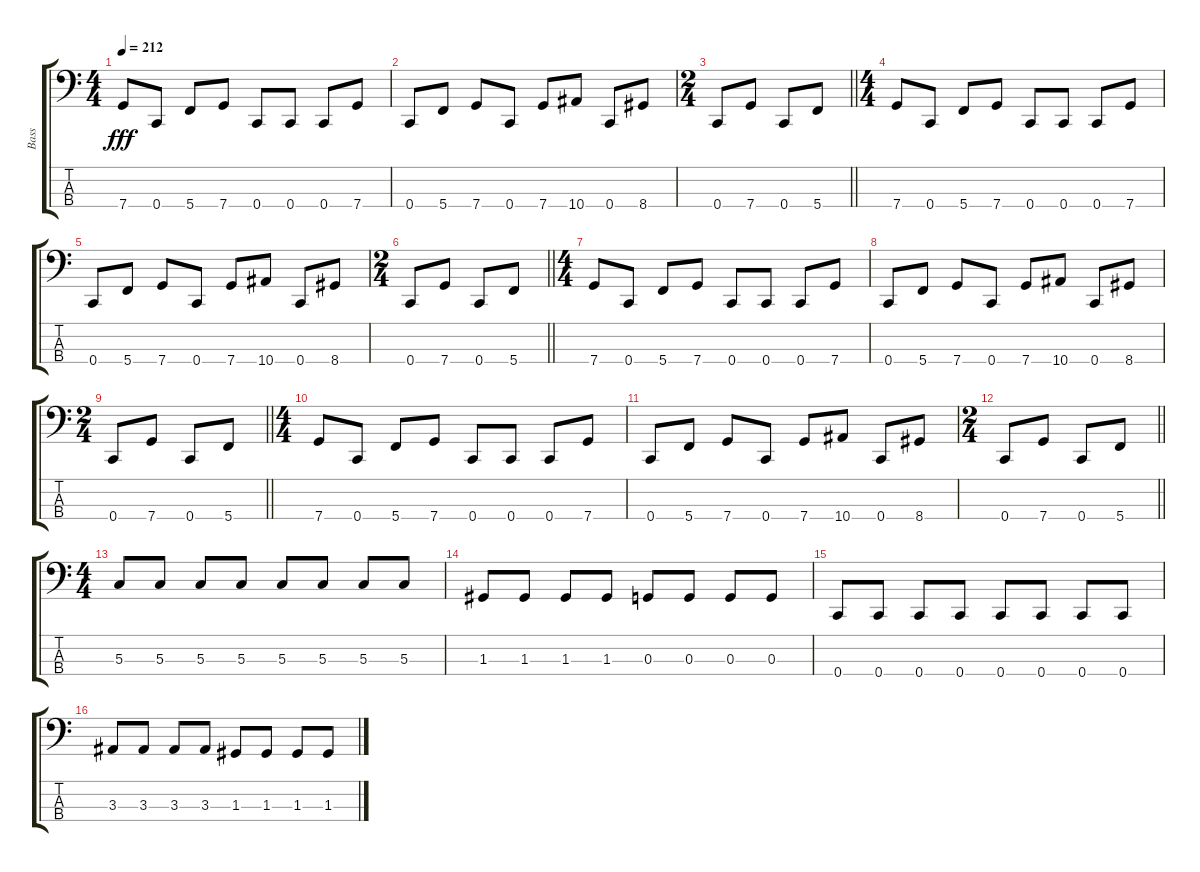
\track ("Bass" "Bass") {instrument electricbassfinger}
\staff {score tabs}
\tuning (F2 C2 G1 C1) {hide}
\ts (4 4)
\tempo 212
\clef f4
\ks c
7.4.8{dy fff} 0.4.8 5.4.8 7.4.8 0.4.8 0.4.8 0.4.8 7.4.8 |
0.4.8 5.4.8 7.4.8 0.4.8 7.4.8 10.4.8 0.4.8 8.4.8 |
\ts (2 4)
\barLineRight lightlight
0.4.8 7.4.8 0.4.8 5.4.8 |
\ts (4 4)
7.4.8 0.4.8 5.4.8 7.4.8 0.4.8 0.4.8 0.4.8 7.4.8 |
0.4.8 5.4.8 7.4.8 0.4.8 7.4.8 10.4.8 0.4.8 8.4.8 |
\ts (2 4)
\barLineRight lightlight
0.4.8 7.4.8 0.4.8 5.4.8 |
\ts (4 4)
7.4.8 0.4.8 5.4.8 7.4.8 0.4.8 0.4.8 0.4.8 7.4.8 |
0.4.8 5.4.8 7.4.8 0.4.8 7.4.8 10.4.8 0.4.8 8.4.8 |
\ts (2 4)
\barLineRight lightlight
0.4.8 7.4.8 0.4.8 5.4.8 |
\ts (4 4)
7.4.8 0.4.8 5.4.8 7.4.8 0.4.8 0.4.8 0.4.8 7.4.8 |
0.4.8 5.4.8 7.4.8 0.4.8 7.4.8 10.4.8 0.4.8 8.4.8 |
\ts (2 4)
\barLineRight lightlight
0.4.8 7.4.8 0.4.8 5.4.8 |
\ts (4 4)
5.3.8 5.3.8 5.3.8 5.3.8 5.3.8 5.3.8 5.3.8 5.3.8 |
1.3.8 1.3.8 1.3.8 1.3.8 0.3.8 0.3.8 0.3.8 0.3.8 |
0.4.8 0.4.8 0.4.8 0.4.8 0.4.8 0.4.8 0.4.8 0.4.8 |
3.3.8 3.3.8 3.3.8 3.3.8 1.3.8 1.3.8 1.3.8 1.3.8
